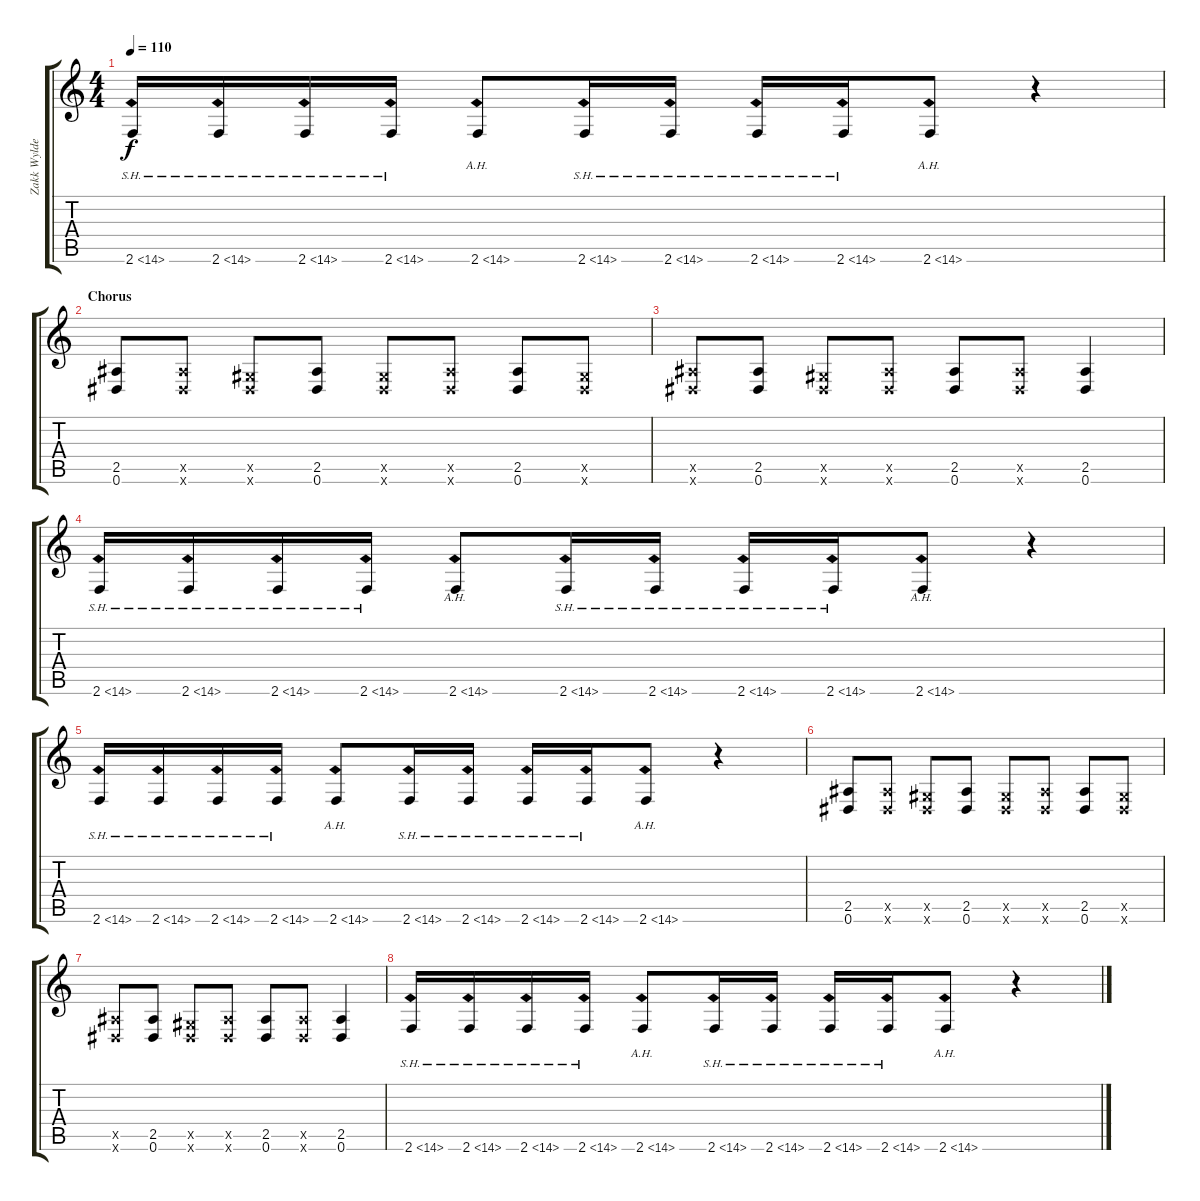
\track ("Zakk Wylde" "Zakk Wylde") {instrument overdrivenguitar}
\staff {score tabs}
\tuning (Eb4 Bb3 Gb3 Db3 Ab2 Eb2) {hide}
\ts (4 4)
\tempo 110
\clef g2
\ks c
2.6{sh 12}.16{dy f} 2.6{sh 12}.16 2.6{sh 12}.16 2.6{sh 12}.16 2.6{ah 12}.8 2.6{sh 12}.16 2.6{sh 12}.16 2.6{sh 12}.16 2.6{sh 12}.16 2.6{ah 12}.8 r.4 |
\section ("" "Chorus")
(2.5 0.6).8 (2.5{x} 0.6{x}).8 (0.5{x} 0.6{x}).8 (2.5 0.6).8 (0.5{x} 0.6{x}).8 (2.5{x} 0.6{x}).8 (2.5 0.6).8 (0.5{x} 0.6{x}).8 |
(2.5{x} 0.6{x}).8 (2.5 0.6).8 (0.5{x} 0.6{x}).8 (2.5{x} 0.6{x}).8 (2.5 0.6).8 (2.5{x} 0.6{x}).8 (2.5 0.6).4 |
2.6{sh 12}.16 2.6{sh 12}.16 2.6{sh 12}.16 2.6{sh 12}.16 2.6{ah 12}.8 2.6{sh 12}.16 2.6{sh 12}.16 2.6{sh 12}.16 2.6{sh 12}.16 2.6{ah 12}.8 r.4 |
2.6{sh 12}.16 2.6{sh 12}.16 2.6{sh 12}.16 2.6{sh 12}.16 2.6{ah 12}.8 2.6{sh 12}.16 2.6{sh 12}.16 2.6{sh 12}.16 2.6{sh 12}.16 2.6{ah 12}.8 r.4 |
(2.5 0.6).8 (2.5{x} 0.6{x}).8 (0.5{x} 0.6{x}).8 (2.5 0.6).8 (0.5{x} 0.6{x}).8 (2.5{x} 0.6{x}).8 (2.5 0.6).8 (0.5{x} 0.6{x}).8 |
(2.5{x} 0.6{x}).8 (2.5 0.6).8 (0.5{x} 0.6{x}).8 (2.5{x} 0.6{x}).8 (2.5 0.6).8 (2.5{x} 0.6{x}).8 (2.5 0.6).4 |
2.6{sh 12}.16 2.6{sh 12}.16 2.6{sh 12}.16 2.6{sh 12}.16 2.6{ah 12}.8 2.6{sh 12}.16 2.6{sh 12}.16 2.6{sh 12}.16 2.6{sh 12}.16 2.6{ah 12}.8 r.4
